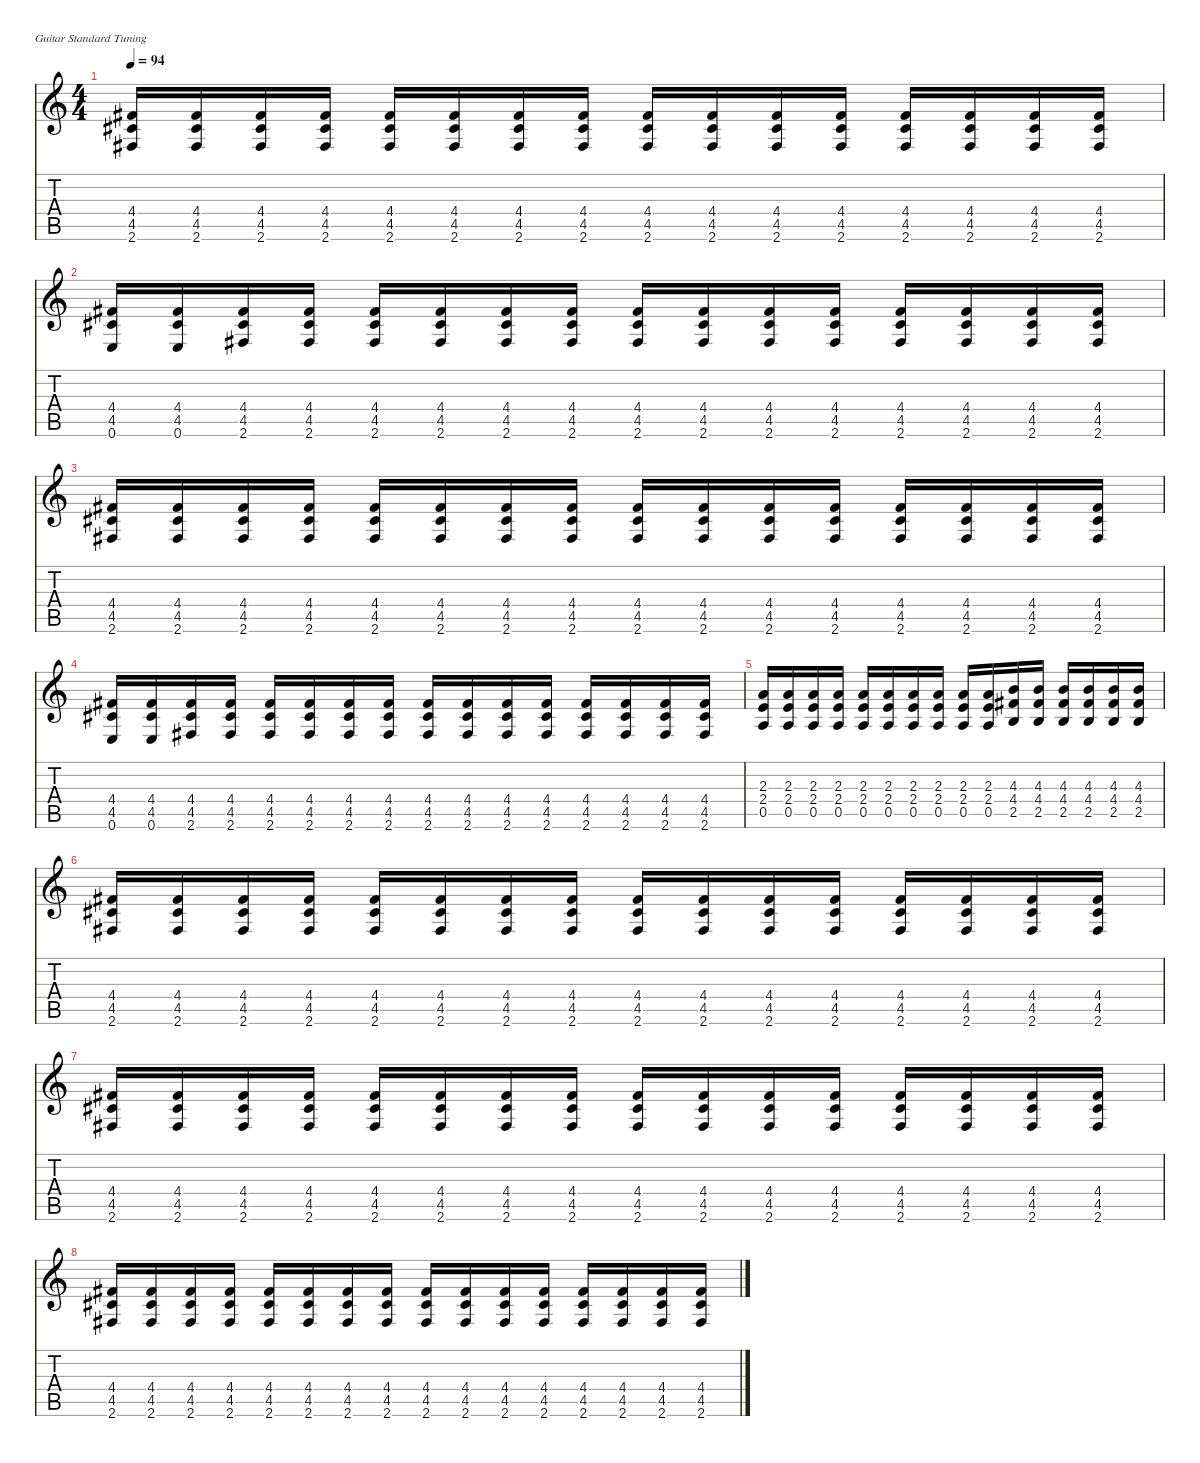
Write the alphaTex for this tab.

\defaultSystemsLayout 4
\hideDynamics
\bracketExtendMode nobrackets
\singleTrackTrackNamePolicy hidden
\multiTrackTrackNamePolicy hidden
\otherSystemsTrackNameOrientation horizontal
\track ("guitar 1" "dist.guit.") {instrument distortionguitar}
\staff {score tabs}
\tuning (E4 B3 G3 D3 A2 E2)
\ts (4 4)
\tempo 94
\clef g2
\ks c
(4.4{acc #} 4.5{acc #} 2.6{acc #}).16{dy f beam Up} (4.4{acc #} 4.5{acc #} 2.6{acc #}).16{dy mp beam Up} (4.4{acc #} 4.5{acc #} 2.6{acc #}).16{dy mf beam Up} (4.4{acc #} 4.5{acc #} 2.6{acc #}).16{dy mp beam Up} (4.4{acc #} 4.5{acc #} 2.6{acc #}).16{dy mf beam Up} (4.4{acc #} 4.5{acc #} 2.6{acc #}).16{dy mp beam Up} (4.4{acc #} 4.5{acc #} 2.6{acc #}).16{dy mf beam Up} (4.4{acc #} 4.5{acc #} 2.6{acc #}).16{dy mp beam Up} (4.4{acc #} 4.5{acc #} 2.6{acc #}).16{dy mf beam Up} (4.4{acc #} 4.5{acc #} 2.6{acc #}).16{dy mp beam Up} (4.4{acc #} 4.5{acc #} 2.6{acc #}).16{dy f beam Up} (4.4{acc #} 4.5{acc #} 2.6{acc #}).16{dy mp beam Up} (4.4{acc #} 4.5{acc #} 2.6{acc #}).16{dy mf beam Up} (4.4{acc #} 4.5{acc #} 2.6{acc #}).16{dy mp beam Up} (4.4{acc #} 4.5{acc #} 2.6{acc #}).16{dy mf beam Up} (4.4{acc #} 4.5{acc #} 2.6{acc #}).16{beam Up} |
(4.4{acc #} 4.5{acc #} 0.6).16{dy f beam Up} (4.4{acc #} 4.5{acc #} 0.6).16{dy mp beam Up} (4.4{acc #} 4.5{acc #} 2.6{acc #}).16{dy mf beam Up} (4.4{acc #} 4.5{acc #} 2.6{acc #}).16{dy mp beam Up} (4.4{acc #} 4.5{acc #} 2.6{acc #}).16{dy mf beam Up} (4.4{acc #} 4.5{acc #} 2.6{acc #}).16{dy mp beam Up} (4.4{acc #} 4.5{acc #} 2.6{acc #}).16{dy mf beam Up} (4.4{acc #} 4.5{acc #} 2.6{acc #}).16{dy mp beam Up} (4.4{acc #} 4.5{acc #} 2.6{acc #}).16{dy mf beam Up} (4.4{acc #} 4.5{acc #} 2.6{acc #}).16{dy mp beam Up} (4.4{acc #} 4.5{acc #} 2.6{acc #}).16{dy f beam Up} (4.4{acc #} 4.5{acc #} 2.6{acc #}).16{dy mp beam Up} (4.4{acc #} 4.5{acc #} 2.6{acc #}).16{dy mf beam Up} (4.4{acc #} 4.5{acc #} 2.6{acc #}).16{dy mp beam Up} (4.4{acc #} 4.5{acc #} 2.6{acc #}).16{dy mf beam Up} (4.4{acc #} 4.5{acc #} 2.6{acc #}).16{beam Up} |
(4.4{acc #} 4.5{acc #} 2.6{acc #}).16{dy f beam Up} (4.4{acc #} 4.5{acc #} 2.6{acc #}).16{dy mp beam Up} (4.4{acc #} 4.5{acc #} 2.6{acc #}).16{dy mf beam Up} (4.4{acc #} 4.5{acc #} 2.6{acc #}).16{dy mp beam Up} (4.4{acc #} 4.5{acc #} 2.6{acc #}).16{dy mf beam Up} (4.4{acc #} 4.5{acc #} 2.6{acc #}).16{dy mp beam Up} (4.4{acc #} 4.5{acc #} 2.6{acc #}).16{dy mf beam Up} (4.4{acc #} 4.5{acc #} 2.6{acc #}).16{dy mp beam Up} (4.4{acc #} 4.5{acc #} 2.6{acc #}).16{dy mf beam Up} (4.4{acc #} 4.5{acc #} 2.6{acc #}).16{dy mp beam Up} (4.4{acc #} 4.5{acc #} 2.6{acc #}).16{dy f beam Up} (4.4{acc #} 4.5{acc #} 2.6{acc #}).16{dy mp beam Up} (4.4{acc #} 4.5{acc #} 2.6{acc #}).16{dy mf beam Up} (4.4{acc #} 4.5{acc #} 2.6{acc #}).16{dy mp beam Up} (4.4{acc #} 4.5{acc #} 2.6{acc #}).16{dy mf beam Up} (4.4{acc #} 4.5{acc #} 2.6{acc #}).16{beam Up} |
(4.4{acc #} 4.5{acc #} 0.6).16{dy f beam Up} (4.4{acc #} 4.5{acc #} 0.6).16{dy mp beam Up} (4.4{acc #} 4.5{acc #} 2.6{acc #}).16{dy mf beam Up} (4.4{acc #} 4.5{acc #} 2.6{acc #}).16{dy mp beam Up} (4.4{acc #} 4.5{acc #} 2.6{acc #}).16{dy mf beam Up} (4.4{acc #} 4.5{acc #} 2.6{acc #}).16{dy mp beam Up} (4.4{acc #} 4.5{acc #} 2.6{acc #}).16{dy mf beam Up} (4.4{acc #} 4.5{acc #} 2.6{acc #}).16{dy mp beam Up} (4.4{acc #} 4.5{acc #} 2.6{acc #}).16{dy mf beam Up} (4.4{acc #} 4.5{acc #} 2.6{acc #}).16{dy mp beam Up} (4.4{acc #} 4.5{acc #} 2.6{acc #}).16{dy f beam Up} (4.4{acc #} 4.5{acc #} 2.6{acc #}).16{dy mp beam Up} (4.4{acc #} 4.5{acc #} 2.6{acc #}).16{dy mf beam Up} (4.4{acc #} 4.5{acc #} 2.6{acc #}).16{dy mp beam Up} (4.4{acc #} 4.5{acc #} 2.6{acc #}).16{dy mf beam Up} (4.4{acc #} 4.5{acc #} 2.6{acc #}).16{beam Up} |
(2.3 2.4 0.5).16{dy f beam Up} (2.3 2.4 0.5).16{dy mp beam Up} (2.3 2.4 0.5).16{dy mf beam Up} (2.3 2.4 0.5).16{dy mp beam Up} (2.3 2.4 0.5).16{dy mf beam Up} (2.3 2.4 0.5).16{dy mp beam Up} (2.3 2.4 0.5).16{dy mf beam Up} (2.3 2.4 0.5).16{dy mp beam Up} (2.3 2.4 0.5).16{dy mf beam Up} (2.3 2.4 0.5).16{dy mp beam Up} (4.3 4.4{acc #} 2.5).16{dy f beam Up} (4.3 4.4{acc #} 2.5).16{beam Up} (4.3 4.4{acc #} 2.5).16{beam Up} (4.3 4.4{acc #} 2.5).16{beam Up} (4.3 4.4{acc #} 2.5).16{beam Up} (4.3 4.4{acc #} 2.5).16{beam Up} |
(4.4{acc #} 4.5{acc #} 2.6{acc #}).16{beam Up} (4.4{acc #} 4.5{acc #} 2.6{acc #}).16{dy mp beam Up} (4.4{acc #} 4.5{acc #} 2.6{acc #}).16{dy mf beam Up} (4.4{acc #} 4.5{acc #} 2.6{acc #}).16{dy mp beam Up} (4.4{acc #} 4.5{acc #} 2.6{acc #}).16{dy mf beam Up} (4.4{acc #} 4.5{acc #} 2.6{acc #}).16{dy mp beam Up} (4.4{acc #} 4.5{acc #} 2.6{acc #}).16{dy mf beam Up} (4.4{acc #} 4.5{acc #} 2.6{acc #}).16{dy mp beam Up} (4.4{acc #} 4.5{acc #} 2.6{acc #}).16{dy mf beam Up} (4.4{acc #} 4.5{acc #} 2.6{acc #}).16{dy mp beam Up} (4.4{acc #} 4.5{acc #} 2.6{acc #}).16{dy f beam Up} (4.4{acc #} 4.5{acc #} 2.6{acc #}).16{dy mp beam Up} (4.4{acc #} 4.5{acc #} 2.6{acc #}).16{dy mf beam Up} (4.4{acc #} 4.5{acc #} 2.6{acc #}).16{dy mp beam Up} (4.4{acc #} 4.5{acc #} 2.6{acc #}).16{dy mf beam Up} (4.4{acc #} 4.5{acc #} 2.6{acc #}).16{beam Up} |
(4.4{acc #} 4.5{acc #} 2.6{acc #}).16{dy f beam Up} (4.4{acc #} 4.5{acc #} 2.6{acc #}).16{dy mp beam Up} (4.4{acc #} 4.5{acc #} 2.6{acc #}).16{dy mf beam Up} (4.4{acc #} 4.5{acc #} 2.6{acc #}).16{dy mp beam Up} (4.4{acc #} 4.5{acc #} 2.6{acc #}).16{dy mf beam Up} (4.4{acc #} 4.5{acc #} 2.6{acc #}).16{dy mp beam Up} (4.4{acc #} 4.5{acc #} 2.6{acc #}).16{dy mf beam Up} (4.4{acc #} 4.5{acc #} 2.6{acc #}).16{dy mp beam Up} (4.4{acc #} 4.5{acc #} 2.6{acc #}).16{dy mf beam Up} (4.4{acc #} 4.5{acc #} 2.6{acc #}).16{dy mp beam Up} (4.4{acc #} 4.5{acc #} 2.6{acc #}).16{dy f beam Up} (4.4{acc #} 4.5{acc #} 2.6{acc #}).16{dy mp beam Up} (4.4{acc #} 4.5{acc #} 2.6{acc #}).16{dy mf beam Up} (4.4{acc #} 4.5{acc #} 2.6{acc #}).16{dy mp beam Up} (4.4{acc #} 4.5{acc #} 2.6{acc #}).16{dy mf beam Up} (4.4{acc #} 4.5{acc #} 2.6{acc #}).16{beam Up} |
(4.4{acc #} 4.5{acc #} 2.6{acc #}).16{dy f beam Up} (4.4{acc #} 4.5{acc #} 2.6{acc #}).16{dy mp beam Up} (4.4{acc #} 4.5{acc #} 2.6{acc #}).16{dy mf beam Up} (4.4{acc #} 4.5{acc #} 2.6{acc #}).16{dy mp beam Up} (4.4{acc #} 4.5{acc #} 2.6{acc #}).16{dy mf beam Up} (4.4{acc #} 4.5{acc #} 2.6{acc #}).16{dy mp beam Up} (4.4{acc #} 4.5{acc #} 2.6{acc #}).16{dy mf beam Up} (4.4{acc #} 4.5{acc #} 2.6{acc #}).16{dy mp beam Up} (4.4{acc #} 4.5{acc #} 2.6{acc #}).16{dy mf beam Up} (4.4{acc #} 4.5{acc #} 2.6{acc #}).16{dy mp beam Up} (4.4{acc #} 4.5{acc #} 2.6{acc #}).16{dy f beam Up} (4.4{acc #} 4.5{acc #} 2.6{acc #}).16{dy mp beam Up} (4.4{acc #} 4.5{acc #} 2.6{acc #}).16{dy mf beam Up} (4.4{acc #} 4.5{acc #} 2.6{acc #}).16{dy mp beam Up} (4.4{acc #} 4.5{acc #} 2.6{acc #}).16{dy mf beam Up} (4.4{acc #} 4.5{acc #} 2.6{acc #}).16{beam Up}
